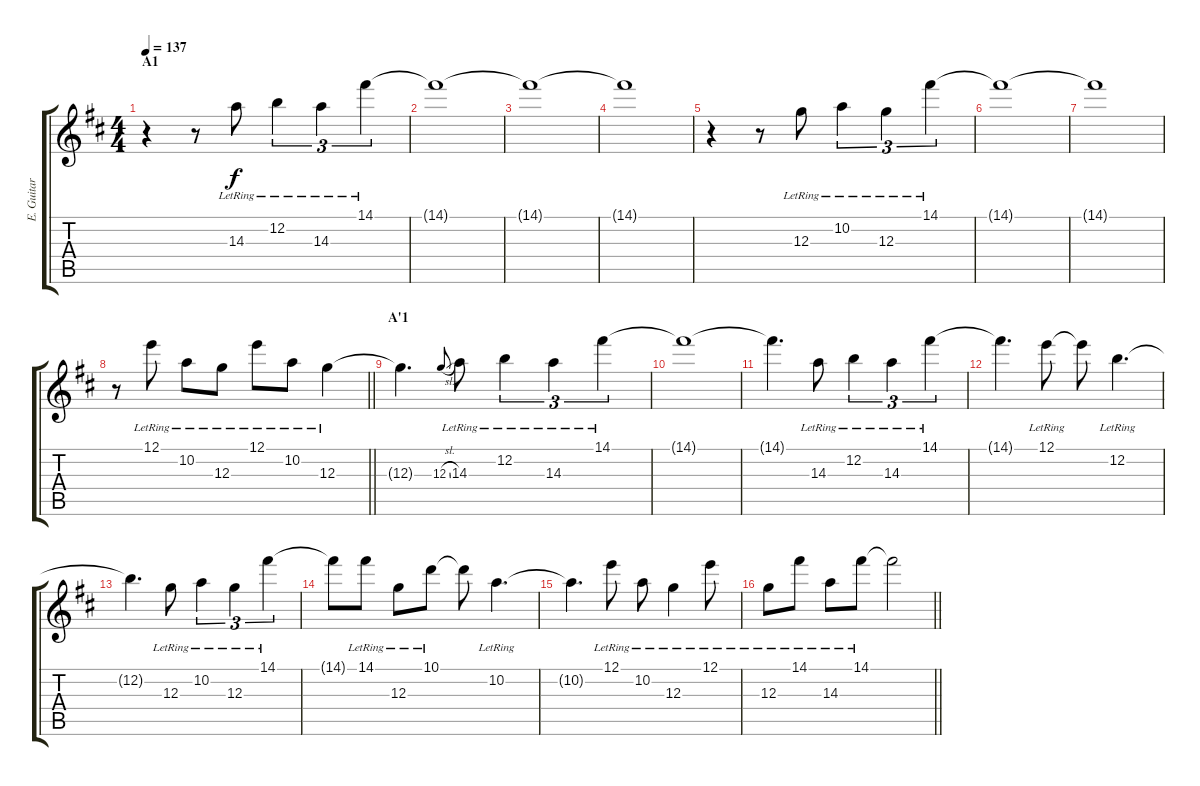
\track ("E. Guitar II" "E. Guitar ") {instrument electricguitarclean}
\staff {score tabs}
\tuning (E4 B3 G3 D3 A2 E2) {hide}
\ts (4 4)
\section ("" "A1")
\tempo 137
\clef g2
\ks d
r.4{dy f} r.8 14.3{lr}.8 12.2{lr}.4{tu (3 2)} 14.3{lr}.4{tu (3 2)} 14.1{lr}.4{tu (3 2)} |
14.1{t}.1 |
14.1{t}.1 |
14.1{t}.1 |
r.4 r.8 12.3{lr}.8 10.2{lr}.4{tu (3 2)} 12.3{lr}.4{tu (3 2)} 14.1{lr}.4{tu (3 2)} |
14.1{t}.1 |
14.1{t}.1 |
\barLineRight lightlight
r.8 12.1{lr}.8 10.2{lr}.8 12.3{lr}.8 12.1{lr}.8 10.2{lr}.8 12.3{lr}.4 |
\section ("" "A'1")
12.3{t}.4{d} 12.3{sl}.8{gr onbeat} 14.3{lr}.8 12.2{lr}.4{tu (3 2)} 14.3{lr}.4{tu (3 2)} 14.1{lr}.4{tu (3 2)} |
14.1{t}.1 |
14.1{t}.4{d} 14.3{lr}.8 12.2{lr}.4{tu (3 2)} 14.3{lr}.4{tu (3 2)} 14.1{lr}.4{tu (3 2)} |
14.1{t}.4{d} 12.1{lr}.8 12.1{t}.8 12.2{lr}.4{d} |
12.2{t}.4{d} 12.3{lr}.8 10.2{lr}.4{tu (3 2)} 12.3{lr}.4{tu (3 2)} 14.1{lr}.4{tu (3 2)} |
14.1{t}.8 14.1{lr}.8 12.3{lr}.8 10.1{lr}.8 10.1{t}.8 10.2{lr}.4{d} |
10.2{t}.4{d} 12.1{lr}.8 10.2{lr}.8 12.3{lr}.4 12.1{lr}.8 |
\barLineRight lightlight
12.3{lr}.8 14.1{lr}.8 14.3{lr}.8 14.1{lr}.8 14.1{t}.2
